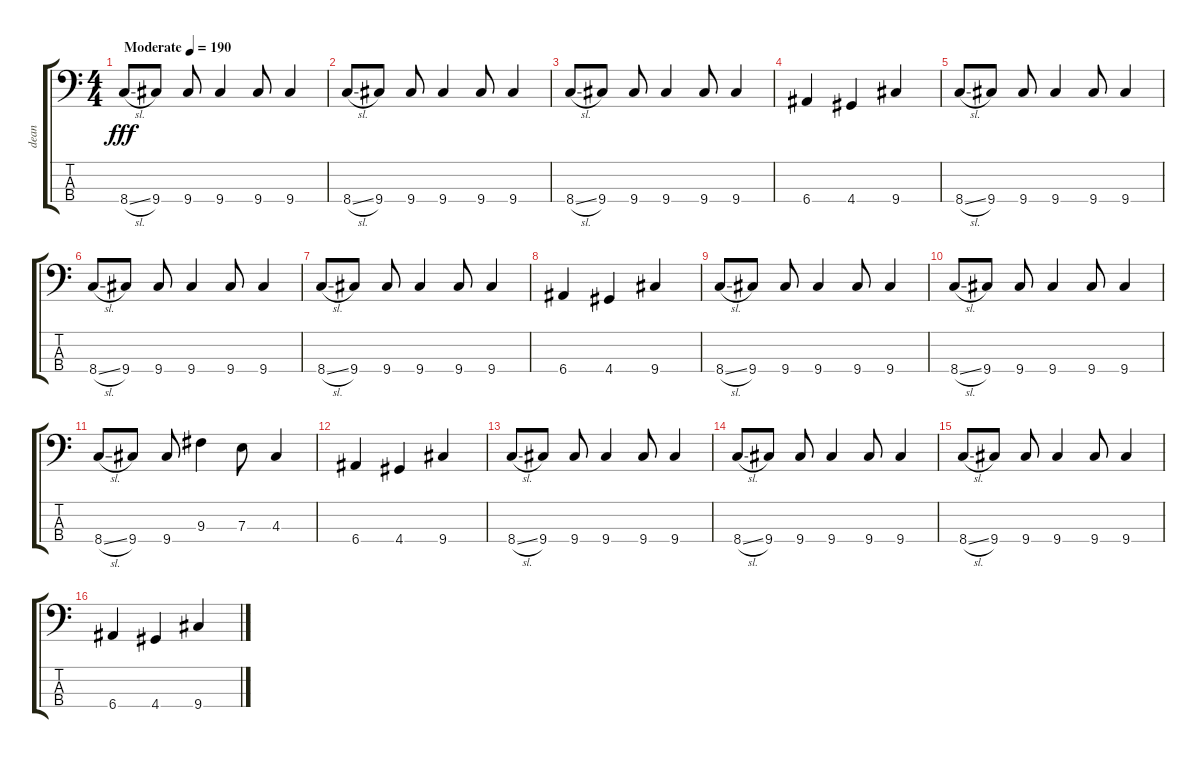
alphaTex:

\track ("dean" "dean") {instrument electricbassfinger}
\staff {score tabs}
\tuning (G2 D2 A1 E1) {hide}
\ts (4 4)
\tempo (190 "Moderate")
\clef f4
\ks c
8.4{sl}.8{dy fff instrument electricbassfinger} 9.4.8 9.4.8 9.4.4 9.4.8 9.4.4 |
8.4{sl}.8 9.4.8 9.4.8 9.4.4 9.4.8 9.4.4 |
8.4{sl}.8 9.4.8 9.4.8 9.4.4 9.4.8 9.4.4 |
6.4.4 4.4.4 9.4.4 |
8.4{sl}.8 9.4.8 9.4.8 9.4.4 9.4.8 9.4.4 |
8.4{sl}.8 9.4.8 9.4.8 9.4.4 9.4.8 9.4.4 |
8.4{sl}.8 9.4.8 9.4.8 9.4.4 9.4.8 9.4.4 |
6.4.4 4.4.4 9.4.4 |
8.4{sl}.8 9.4.8 9.4.8 9.4.4 9.4.8 9.4.4 |
8.4{sl}.8 9.4.8 9.4.8 9.4.4 9.4.8 9.4.4 |
8.4{sl}.8 9.4.8 9.4.8 9.3.4 7.3.8 4.3.4 |
6.4.4 4.4.4 9.4.4 |
8.4{sl}.8 9.4.8 9.4.8 9.4.4 9.4.8 9.4.4 |
8.4{sl}.8 9.4.8 9.4.8 9.4.4 9.4.8 9.4.4 |
8.4{sl}.8 9.4.8 9.4.8 9.4.4 9.4.8 9.4.4 |
6.4.4 4.4.4 9.4.4
